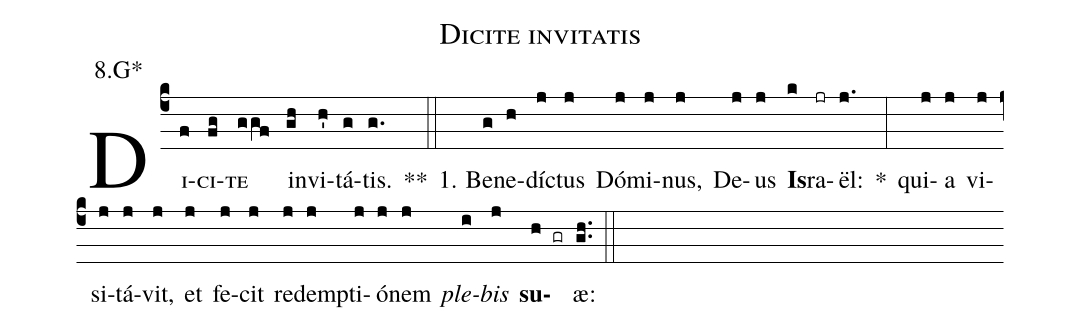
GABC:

name:Dicite invitatis;
office-part:Antiphona;
mode:8;
annotation: 8.G*;
%%
(c4) D<sc>i(f)ci(fg)te</sc>(ggf) in(gh)vi(h')tá(g)tis.(g.) **(::)
1. Be(g)ne(h)díc(j)tus(j) Dó(j)mi(j)nus,(j) De(j)us(j) <b>Is</b>(k)ra(jr)ël:(j.) *(:) qui(j)a(j) vi(j)si(j)tá(j)vit,(j) et(j) fe(j)cit(j) red(j)emp(j)ti(j)ó(j)nem(j) <i>ple</i>(i)<i>bis</i>(j) <b>su</b>(h gr)æ:(gh..) (::)
